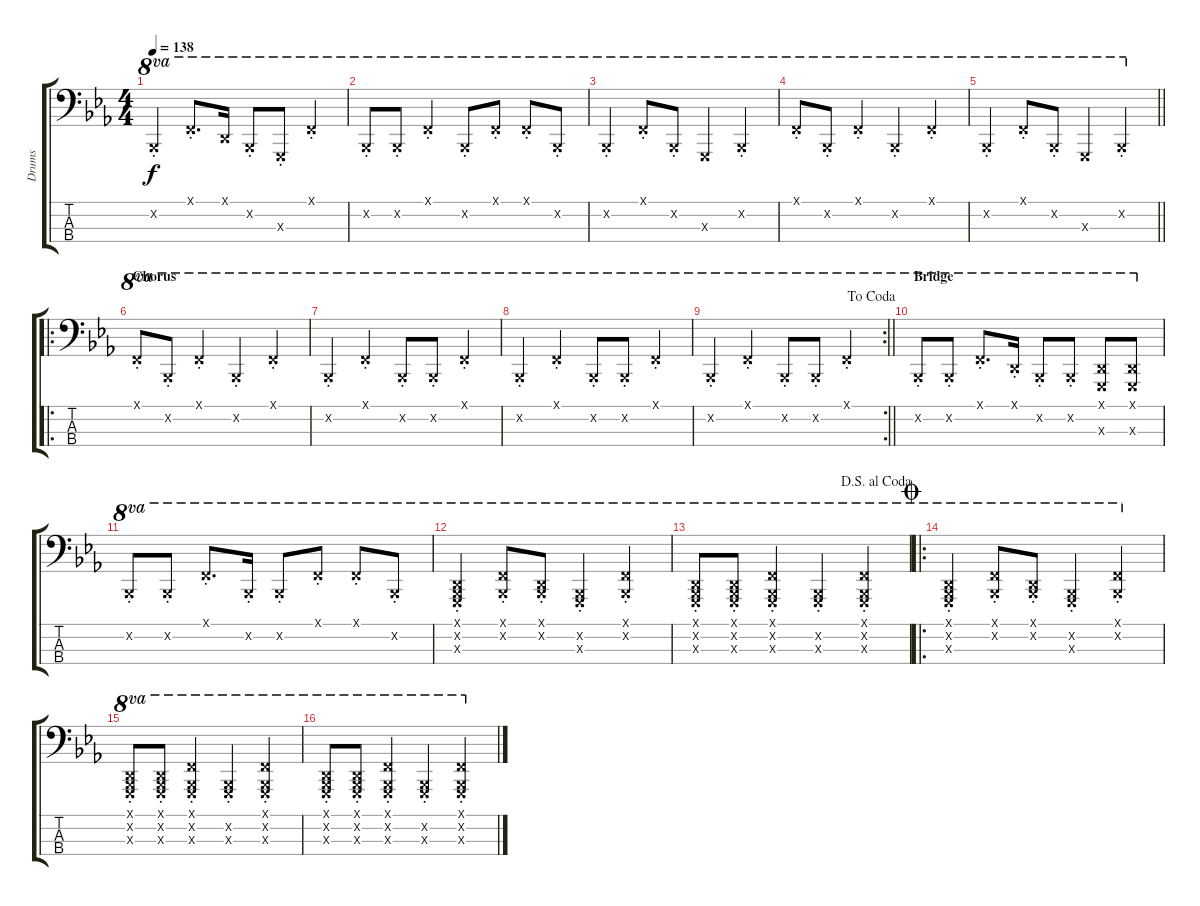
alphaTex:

\track ("Drums" "Drums") {mute instrument synthdrum}
\staff {score tabs}
\tuning (F2 C2 G1 C1) {hide}
\ts (4 4)
\tempo 138
\clef f4
\ks eb
10.2{st x}.4{ot 8va dy f} 12.1{st x}.8{d ot 8va} 9.1{x}.16{ot 8va} 10.2{st x}.8{ot 8va} 12.3{st x}.8{ot 8va} 12.1{st x}.4{ot 8va} |
10.2{st x}.8{ot 8va} 10.2{st x}.8{ot 8va} 12.1{st x}.4{ot 8va} 10.2{st x}.8{ot 8va} 12.1{st x}.8{ot 8va} 12.1{st x}.8{ot 8va} 10.2{st x}.8{ot 8va} |
10.2{st x}.4{ot 8va} 12.1{st x}.8{ot 8va} 10.2{st x}.8{ot 8va} 12.3{x}.4{ot 8va} 10.2{st x}.4{ot 8va} |
12.1{st x}.8{ot 8va} 10.2{st x}.8{ot 8va} 12.1{st x}.4{ot 8va} 10.2{st x}.4{ot 8va} 12.1{st x}.4{ot 8va} |
\barLineRight lightlight
10.2{st x}.4{ot 8va} 12.1{st x}.8{ot 8va} 10.2{st x}.8{ot 8va} 12.3{x}.4{ot 8va} 10.2{st x}.4{ot 8va} |
\ro
\section ("" "Chorus")
12.1{st x}.8{ot 8va} 10.2{st x}.8{ot 8va} 12.1{st x}.4{ot 8va} 10.2{st x}.4{ot 8va} 12.1{st x}.4{ot 8va} |
10.2{st x}.4{ot 8va} 12.1{st x}.4{ot 8va} 10.2{st x}.8{ot 8va} 10.2{st x}.8{ot 8va} 12.1{st x}.4{ot 8va} |
10.2{st x}.4{ot 8va} 12.1{st x}.4{ot 8va} 10.2{st x}.8{ot 8va} 10.2{st x}.8{ot 8va} 12.1{st x}.4{ot 8va} |
\rc 2
\jump dacoda
\barLineRight lightlight
10.2{st x}.4{ot 8va} 12.1{st x}.4{ot 8va} 10.2{st x}.8{ot 8va} 10.2{st x}.8{ot 8va} 12.1{st x}.4{ot 8va} |
\section ("" "Bridge")
10.2{st x}.8{ot 8va} 10.2{st x}.8{ot 8va} 12.1{st x}.8{d ot 8va} 9.1{st x}.16{ot 8va} 10.2{st x}.8{ot 8va} 10.2{st x}.8{ot 8va} (9.1{x} 12.3{x}).8{ot 8va} (9.1{x} 12.3{x}).8{ot 8va} |
10.2{st x}.8{ot 8va} 10.2{st x}.8{ot 8va} 12.1{st x}.8{d ot 8va} 10.2{st x}.16{ot 8va} 10.2{st x}.8{ot 8va} 12.1{st x}.8{ot 8va} 12.1{st x}.8{ot 8va} 10.2{st x}.8{ot 8va} |
(9.1{st x} 10.2{st x} 12.3{st x}).4{ot 8va} (12.1{st x} 10.2{st x}).8{ot 8va} (9.1{st x} 10.2{st x}).8{ot 8va} (10.2{st x} 12.3{st x}).4{ot 8va} (12.1{st x} 10.2{st x}).4{ot 8va} |
\jump dalsegnoalcoda
(9.1{st x} 10.2{st x} 12.3{st x}).8{ot 8va} (9.1{st x} 10.2{st x} 12.3{st x}).8{ot 8va} (12.1{st x} 10.2{st x} 12.3{st x}).4{ot 8va} (10.2{st x} 12.3{st x}).4{ot 8va} (12.1{st x} 10.2{st x} 12.3{st x}).4{ot 8va} |
\ro
\jump coda
(9.1{st x} 10.2{st x} 12.3{st x}).4{ot 8va} (12.1{st x} 10.2{st x}).8{ot 8va} (9.1{st x} 10.2{st x}).8{ot 8va} (10.2{st x} 12.3{st x}).4{ot 8va} (12.1{st x} 10.2{st x}).4{ot 8va} |
(9.1{st x} 10.2{st x} 12.3{st x}).8{ot 8va} (9.1{st x} 10.2{st x} 12.3{st x}).8{ot 8va} (12.1{st x} 10.2{st x} 12.3{st x}).4{ot 8va} (10.2{st x} 12.3{st x}).4{ot 8va} (12.1{st x} 10.2{st x} 12.3{st x}).4{ot 8va} |
(9.1{st x} 10.2{st x} 12.3{st x}).8{ot 8va} (9.1{st x} 10.2{st x} 12.3{st x}).8{ot 8va} (12.1{st x} 10.2{st x} 12.3{st x}).4{ot 8va} (10.2{st x} 12.3{st x}).4{ot 8va} (12.1{st x} 10.2{st x} 12.3{st x}).4{ot 8va}
